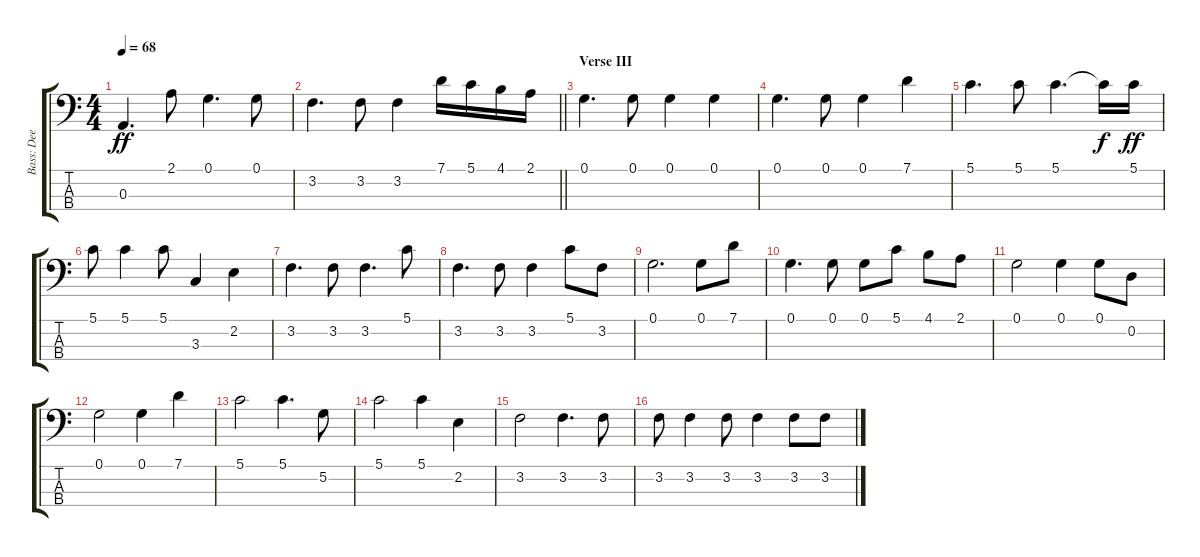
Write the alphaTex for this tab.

\track ("Bass: Dee Murray" "Bass: Dee ") {instrument electricbassfinger}
\staff {score tabs}
\tuning (G2 D2 A1 E1) {hide}
\ts (4 4)
\tempo 68
\clef f4
\ks c
0.3.4{d dy ff} 2.1.8 0.1.4{d} 0.1.8 |
\barLineRight lightlight
3.2.4{d} 3.2.8 3.2.4 7.1.16 5.1.16 4.1.16 2.1.16 |
\section ("" "Verse III")
0.1.4{d} 0.1.8 0.1.4 0.1.4 |
0.1.4{d} 0.1.8 0.1.4 7.1.4 |
5.1.4{d} 5.1.8 5.1.4{d} 5.1{t}.16{dy f} 5.1.16{dy ff} |
5.1.8 5.1.4 5.1.8 3.3.4 2.2.4 |
3.2.4{d} 3.2.8 3.2.4{d} 5.1.8 |
3.2.4{d} 3.2.8 3.2.4 5.1.8 3.2.8 |
0.1.2{d} 0.1.8 7.1.8 |
0.1.4{d} 0.1.8 0.1.8 5.1.8 4.1.8 2.1.8 |
0.1.2 0.1.4 0.1.8 0.2.8 |
0.1.2 0.1.4 7.1.4 |
5.1.2 5.1.4{d} 5.2.8 |
5.1.2 5.1.4 2.2.4 |
3.2.2 3.2.4{d} 3.2.8 |
3.2.8 3.2.4 3.2.8 3.2.4 3.2.8 3.2.8
